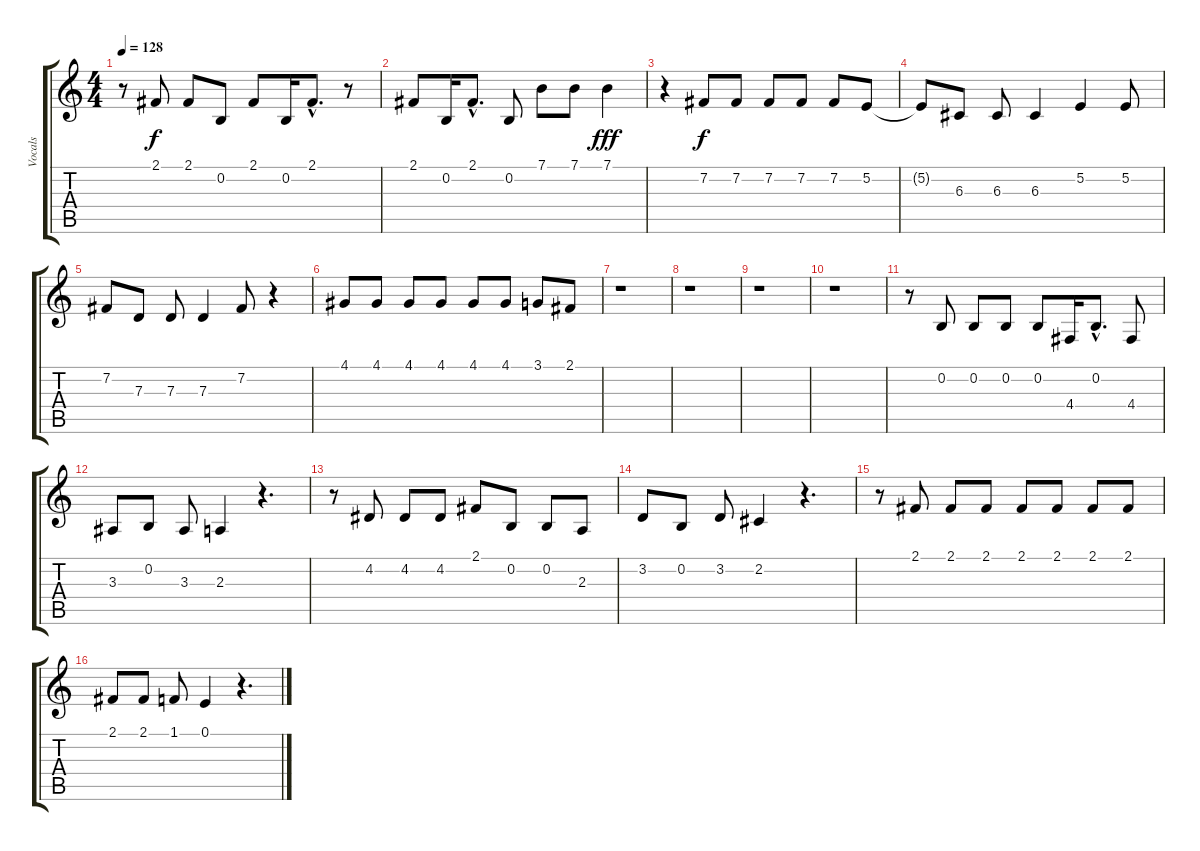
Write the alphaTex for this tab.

\track ("Vocals" "Vocals") {instrument lead1square}
\staff {score tabs}
\tuning (E4 B3 G3 D3 A2 E2) {hide}
\ts (4 4)
\tempo 128
\clef g2
\ks c
r.8{dy f} 2.1.8 2.1.8 0.2.8 2.1.8 0.2.16 2.1{hac}.8{d} r.8 |
2.1.8 0.2.16 2.1{hac}.8{d} 0.2.8 7.1.8 7.1.8 7.1.4{dy fff} |
r.4 7.2.8{dy f} 7.2.8 7.2.8 7.2.8 7.2.8 5.2.8 |
5.2{t}.8 6.3.8 6.3.8 6.3.4 5.2.4 5.2.8 |
7.2.8 7.3.8 7.3.8 7.3.4 7.2.8 r.4 |
4.1.8 4.1.8 4.1.8 4.1.8 4.1.8 4.1.8 3.1.8 2.1.8 |
r.1 |
r.1 |
r.1 |
r.1 |
r.8 0.2.8 0.2.8 0.2.8 0.2.8 4.4.16 0.2{hac}.8{d} 4.4.8 |
3.3.8 0.2.8 3.3.8 2.3.4 r.4{d} |
r.8 4.2.8 4.2.8 4.2.8 2.1.8 0.2.8 0.2.8 2.3.8 |
3.2.8 0.2.8 3.2.8 2.2.4 r.4{d} |
r.8 2.1.8 2.1.8 2.1.8 2.1.8 2.1.8 2.1.8 2.1.8 |
2.1.8 2.1.8 1.1.8 0.1.4 r.4{d}
